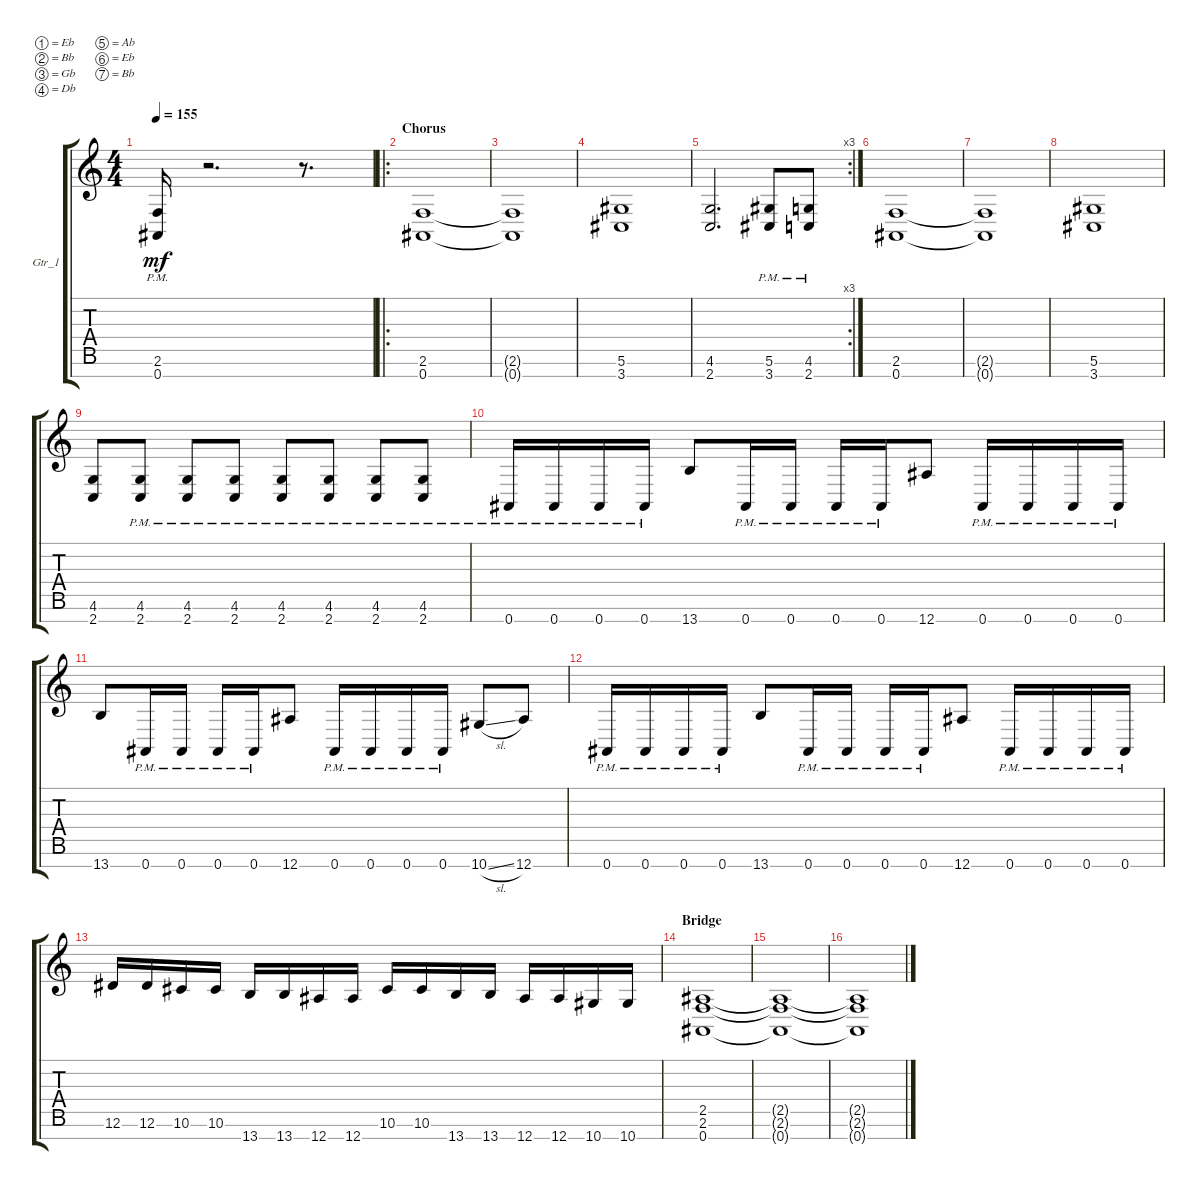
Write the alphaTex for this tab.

\defaultSystemsLayout 4
\bracketExtendMode groupsimilarinstruments
\firstSystemTrackNameOrientation horizontal
\otherSystemsTrackNameOrientation horizontal
\track ("Gtr_1" "Gtr_1") {instrument distortionguitar}
\staff {score tabs}
\tuning (Eb4 Bb3 Gb3 Db3 Ab2 Eb2 Bb1)
\ts (4 4)
\tempo 155
\clef g2
\ks c
(0.7{pm} 2.6{pm}).16{dy mf} r.2{d} r.8{d} |
\ro
\section ("" "Chorus")
(0.7 2.6).1 |
(0.7{t} 2.6{t}).1 |
(3.7 5.6).1 |
\rc 3
(2.7 4.6).2{d} (3.7{pm} 5.6{pm}).8 (2.7{pm} 4.6{pm}).8 |
(0.7 2.6).1 |
(0.7{t} 2.6{t}).1 |
(3.7 5.6).1 |
(2.7 4.6).8 (2.7{pm} 4.6{pm}).8 (2.7{pm} 4.6{pm}).8 (2.7{pm} 4.6{pm}).8 (2.7{pm} 4.6{pm}).8 (2.7{pm} 4.6{pm}).8 (2.7{pm} 4.6{pm}).8 (2.7{pm} 4.6{pm}).8 |
0.7{pm}.16 0.7{pm}.16 0.7{pm}.16 0.7{pm}.16 13.7.8 0.7{pm}.16 0.7{pm}.16 0.7{pm}.16 0.7{pm}.16 12.7.8 0.7{pm}.16 0.7{pm}.16 0.7{pm}.16 0.7{pm}.16 |
13.7.8 0.7{pm}.16 0.7{pm}.16 0.7{pm}.16 0.7{pm}.16 12.7.8 0.7{pm}.16 0.7{pm}.16 0.7{pm}.16 0.7{pm}.16 10.7{sl}.8 12.7.8 |
0.7{pm}.16 0.7{pm}.16 0.7{pm}.16 0.7{pm}.16 13.7.8 0.7{pm}.16 0.7{pm}.16 0.7{pm}.16 0.7{pm}.16 12.7.8 0.7{pm}.16 0.7{pm}.16 0.7{pm}.16 0.7{pm}.16 |
12.6.16 12.6.16 10.6.16 10.6.16 13.7.16 13.7.16 12.7.16 12.7.16 10.6.16 10.6.16 13.7.16 13.7.16 12.7.16 12.7.16 10.7.16 10.7.16 |
\section ("" "Bridge")
(0.7 2.6 2.5).1 |
(0.7{t} 2.6{t} 2.5{t}).1 |
(0.7{t} 2.6{t} 2.5{t}).1
